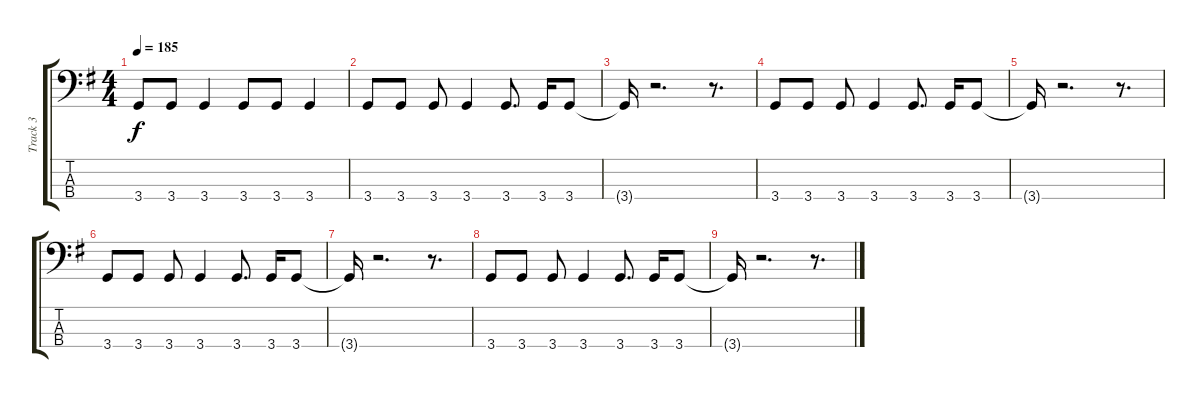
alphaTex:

\track ("Track 3" "Track 3") {instrument electricbasspick}
\staff {score tabs}
\tuning (G2 D2 A1 E1) {hide}
\ts (4 4)
\tempo 185
\clef f4
\ks g
3.4.8{dy f} 3.4.8 3.4.4 3.4.8 3.4.8 3.4.4 |
3.4.8 3.4.8 3.4.8 3.4.4 3.4.8{d} 3.4.16 3.4.8 |
3.4{t}.16 r.2{d} r.8{d} |
3.4.8 3.4.8 3.4.8 3.4.4 3.4.8{d} 3.4.16 3.4.8 |
3.4{t}.16 r.2{d} r.8{d} |
3.4.8 3.4.8 3.4.8 3.4.4 3.4.8{d} 3.4.16 3.4.8 |
3.4{t}.16 r.2{d} r.8{d} |
3.4.8 3.4.8 3.4.8 3.4.4 3.4.8{d} 3.4.16 3.4.8 |
3.4{t}.16 r.2{d} r.8{d}
